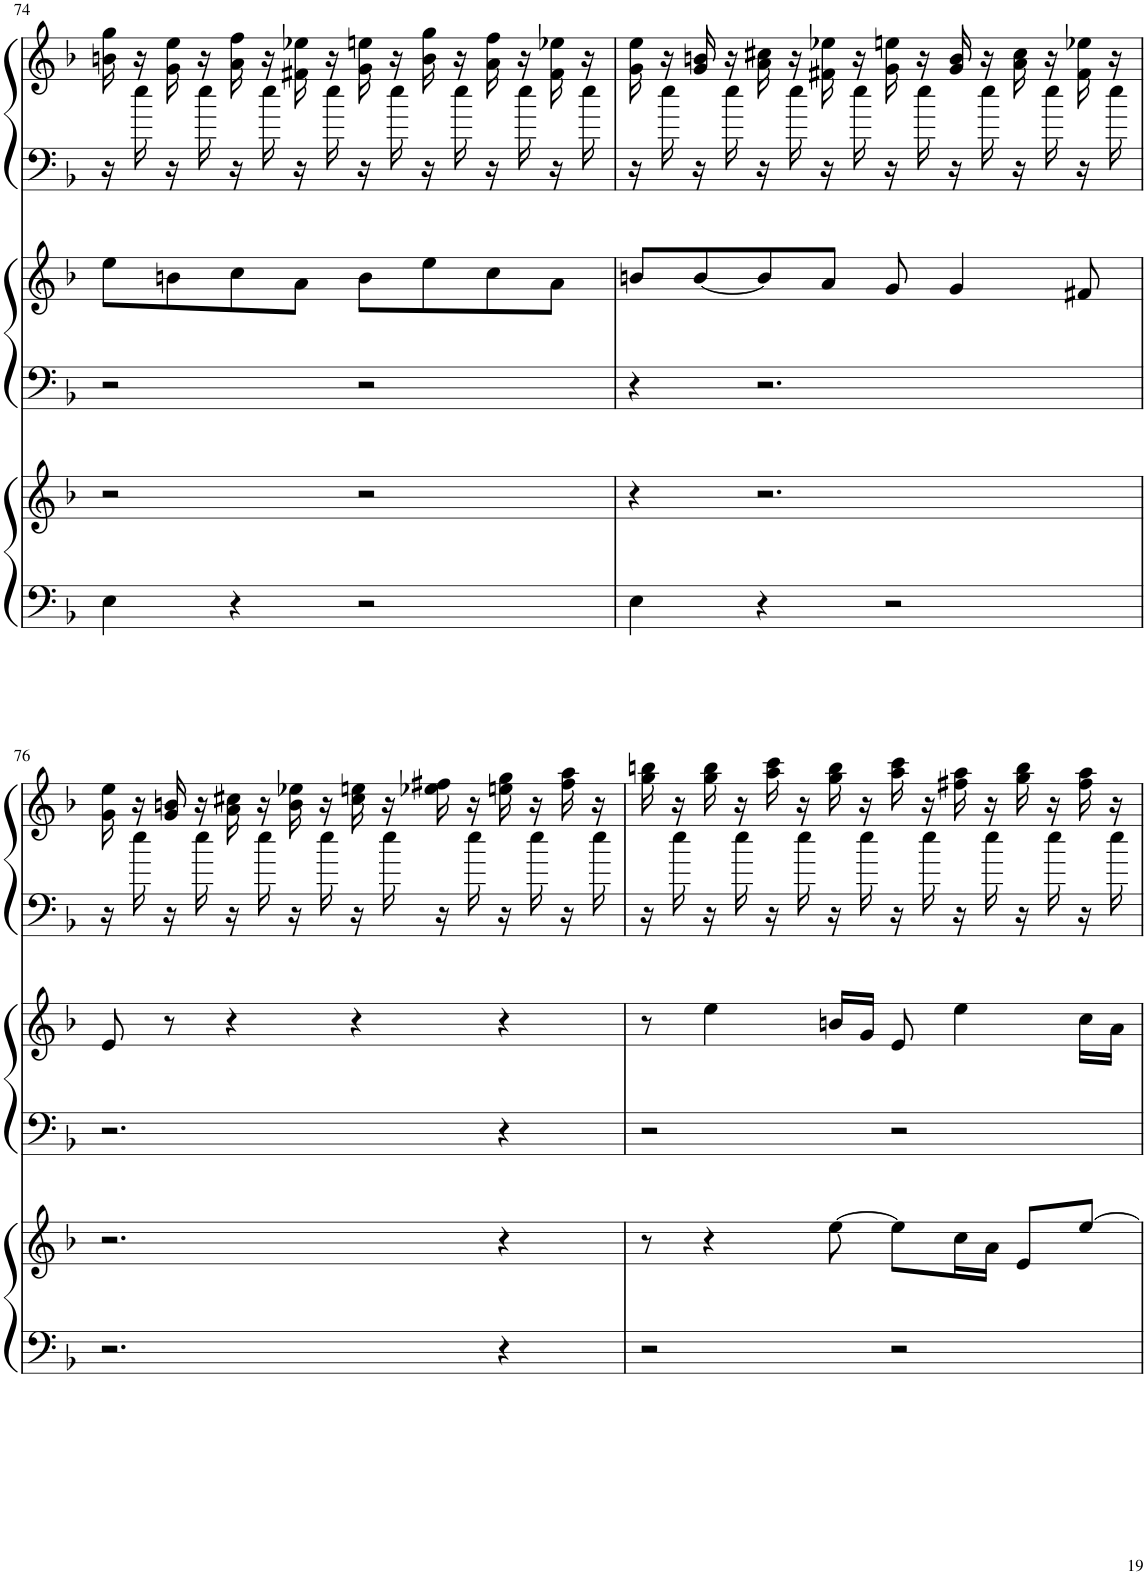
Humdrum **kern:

**kern	**kern	**kern	**kern	**kern	**kern
*part3	*part3	*part2	*part2	*part1	*part1
*staff6	*staff5	*staff4	*staff3	*staff2	*staff1
*I"Harp	*	*I"Harp	*	*I"Harp	*
*I'Hp	*	*I'Hp	*	*I'Hp	*
!!LO:PB:g=z
*clefF4	*clefG2	*clefF4	*clefG2	*clefF4	*clefG2
*k[b-]	*k[b-]	*k[b-]	*k[b-]	*k[b-]	*k[b-]
*M4/4	*M4/4	*M4/4	*M4/4	*M4/4	*M4/4
=74	=74	=74	=74	=74	=74
4E\	2r	2r	8ee\L	16r	16bn\ 16gg\
.	.	.	.	16ee\	16r
.	.	.	8bn\	16r	16g\ 16ee\
.	.	.	.	16ee\	16r
4r	.	.	8cc\	16r	16a\ 16ff\
.	.	.	.	16ee\	16r
.	.	.	8a\J	16r	16f#X\ 16ee-X\
.	.	.	.	16ee\	16r
2r	2r	2r	8b\L	16r	16g\ 16een\
.	.	.	.	16ee\	16r
.	.	.	8ee\	16r	16b\ 16gg\
.	.	.	.	16ee\	16r
.	.	.	8cc\	16r	16a\ 16ff\
.	.	.	.	16ee\	16r
.	.	.	8a\J	16r	16f#\ 16ee-X\
.	.	.	.	16ee\	16r
=75	=75	=75	=75	=75	=75
4E\	4r	4r	8bn/L	16r	16g\ 16ee\
.	.	.	.	16ee\	16r
.	.	.	[8b/	16r	16g/ 16bn/
.	.	.	.	16ee\	16r
4r	2.r	2.r	8b/]	16r	16a\ 16cc#X\
.	.	.	.	16ee\	16r
.	.	.	8a/J	16r	16f#X\ 16ee-X\
.	.	.	.	16ee\	16r
2r	.	.	8g/	16r	16g\ 16een\
.	.	.	.	16ee\	16r
.	.	.	4g/	16r	16g/ 16b/
.	.	.	.	16ee\	16r
.	.	.	.	16r	16a\ 16cc#\
.	.	.	.	16ee\	16r
.	.	.	8f#X/	16r	16f#\ 16ee-X\
.	.	.	.	16ee\	16r
!!LO:LB:g=z
=76	=76	=76	=76	=76	=76
2.r	2.r	2.r	8e/	16r	16g\ 16ee\
.	.	.	.	16ee\	16r
.	.	.	8r	16r	16g/ 16bn/
.	.	.	.	16ee\	16r
.	.	.	4r	16r	16a\ 16cc#X\
.	.	.	.	16ee\	16r
.	.	.	.	16r	16b\ 16ee-X\
.	.	.	.	16ee\	16r
.	.	.	4r	16r	16cc#\ 16een\
.	.	.	.	16ee\	16r
.	.	.	.	16r	16ee-X\ 16ff#X\
.	.	.	.	16ee\	16r
4r	4r	4r	4r	16r	16een\ 16gg\
.	.	.	.	16ee\	16r
.	.	.	.	16r	16ff#\ 16aa\
.	.	.	.	16ee\	16r
=77	=77	=77	=77	=77	=77
2r	8r	2r	8r	16r	16gg\ 16bbn\
.	.	.	.	16ee\	16r
.	4r	.	4ee\	16r	16gg\ 16bb\
.	.	.	.	16ee\	16r
.	.	.	.	16r	16aa\ 16ccc\
.	.	.	.	16ee\	16r
.	[8ee\	.	16bn/LL	16r	16gg\ 16bb\
.	.	.	16g/JJ	16ee\	16r
2r	8ee\L]	2r	8e/	16r	16aa\ 16ccc\
.	.	.	.	16ee\	16r
.	16cc\L	.	4ee\	16r	16ff#X\ 16aa\
.	16a\JJ	.	.	16ee\	16r
.	8e/L	.	.	16r	16gg\ 16bb\
.	.	.	.	16ee\	16r
.	[8ee/J	.	16cc\LL	16r	16ff#\ 16aa\
.	.	.	16a\JJ	16ee\	16r
=	=	=	=	=	=
*-	*-	*-	*-	*-	*-
